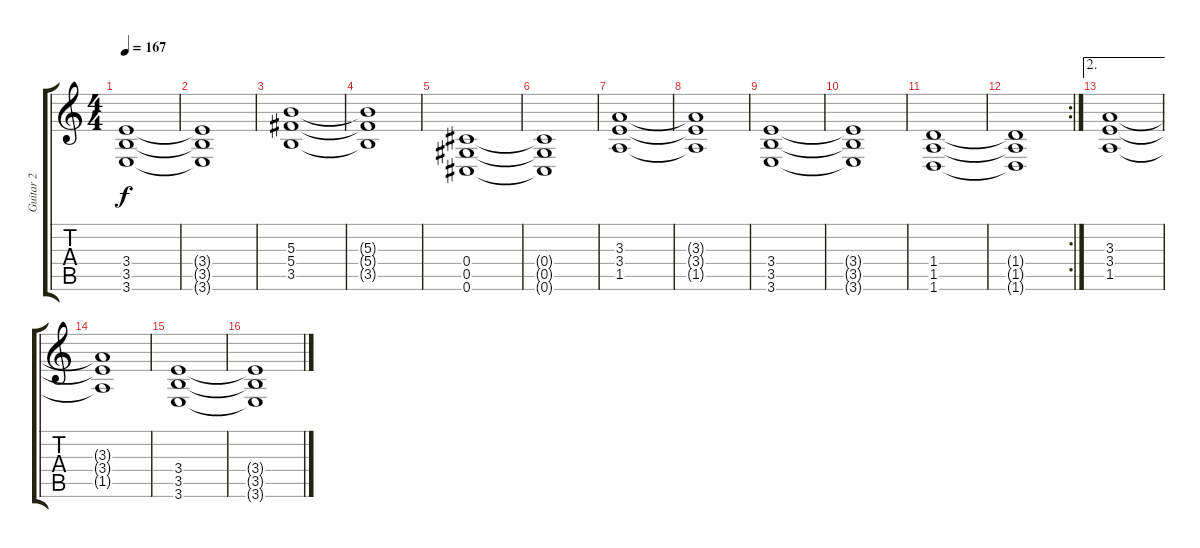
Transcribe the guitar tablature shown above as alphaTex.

\track ("Guitar 2" "Guitar 2") {instrument distortionguitar}
\staff {score tabs}
\tuning (Eb4 Bb3 Gb3 Db3 Ab2 Db2) {hide}
\ts (4 4)
\tempo 167
\clef g2
\ks c
(3.4 3.5 3.6).1{dy f} |
(3.4{t} 3.5{t} 3.6{t}).1 |
(5.3 5.4 3.5).1 |
(5.3{t} 5.4{t} 3.5{t}).1 |
(0.4 0.5 0.6).1 |
(0.4{t} 0.5{t} 0.6{t}).1 |
(3.3 3.4 1.5).1 |
(3.3{t} 3.4{t} 1.5{t}).1 |
(3.4 3.5 3.6).1 |
(3.4{t} 3.5{t} 3.6{t}).1 |
(1.4 1.5 1.6).1 |
\rc 2
(1.4{t} 1.5{t} 1.6{t}).1 |
\ae 2
(3.3 3.4 1.5).1 |
(3.3{t} 3.4{t} 1.5{t}).1 |
(3.4 3.5 3.6).1 |
(3.4{t} 3.5{t} 3.6{t}).1
